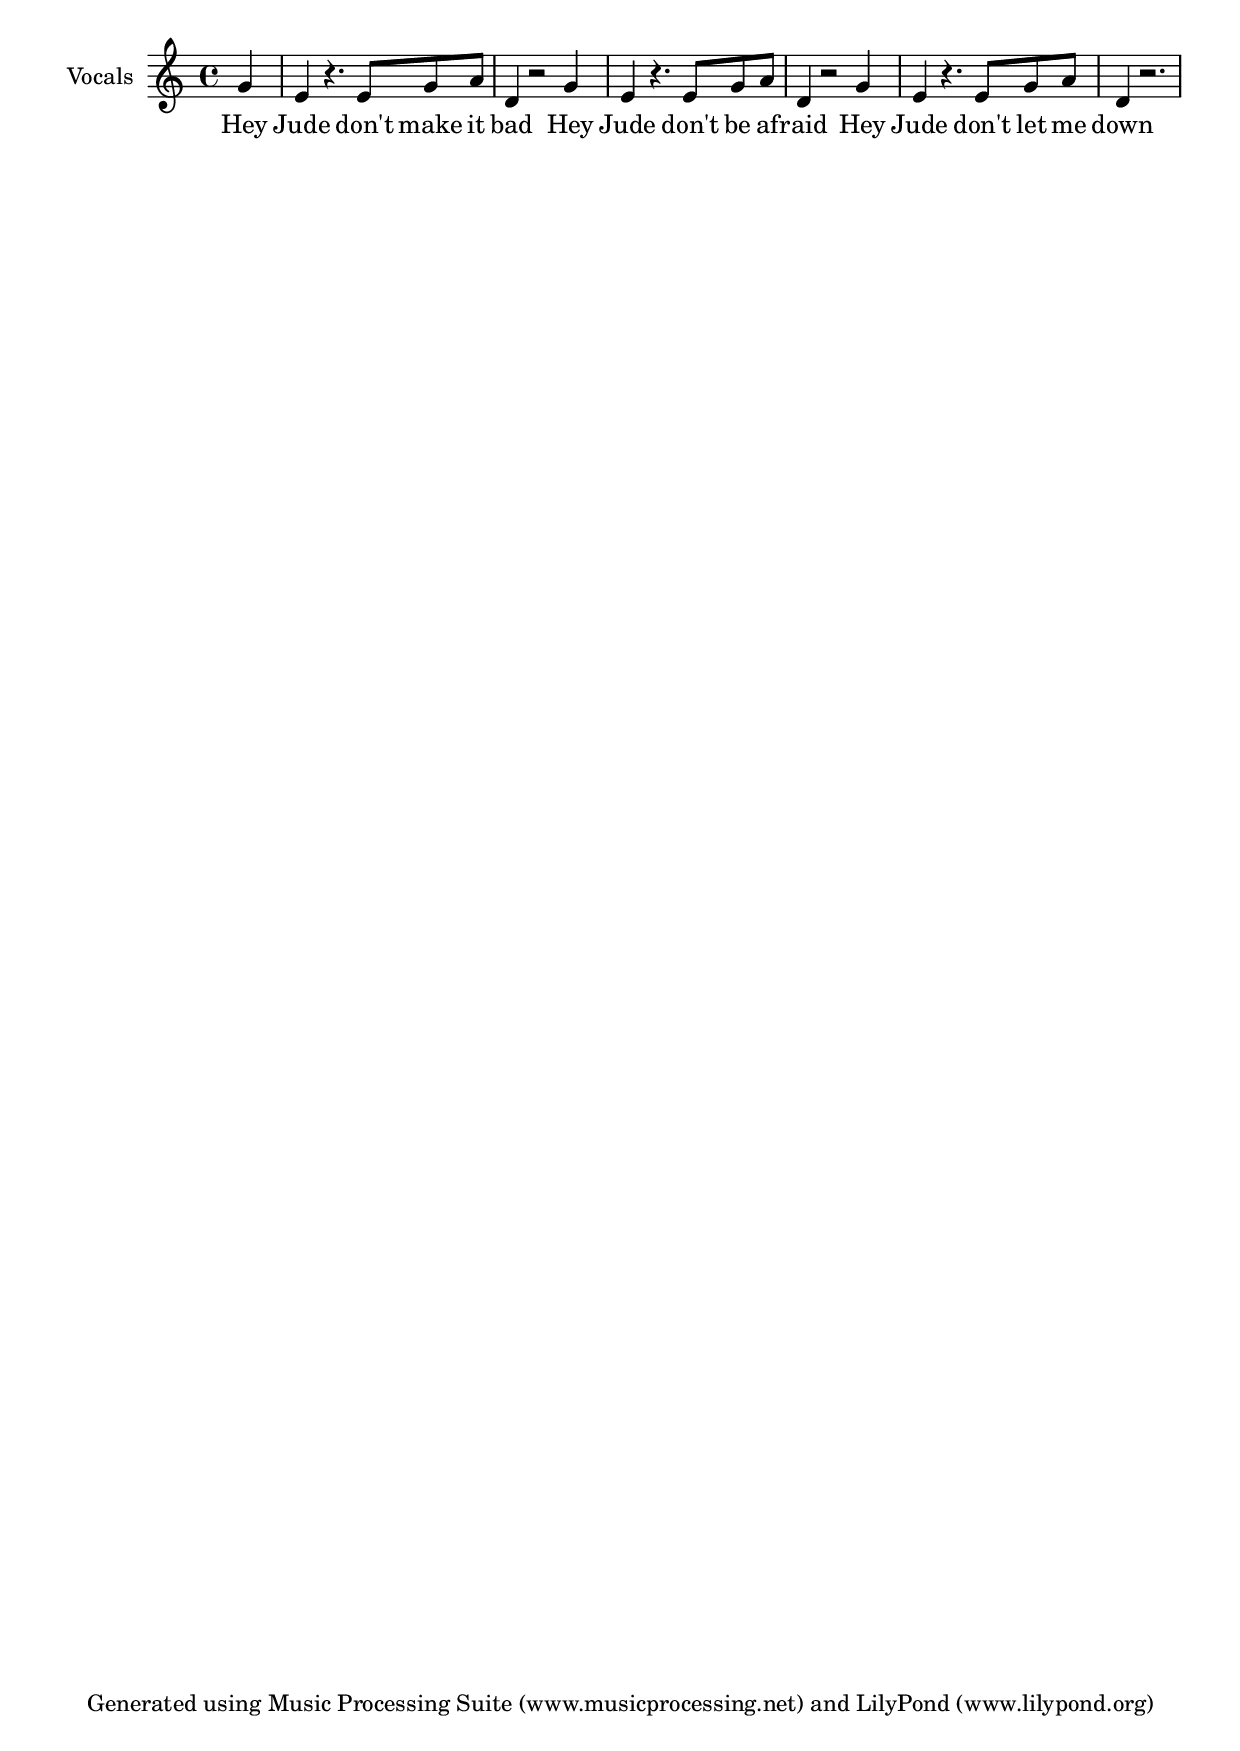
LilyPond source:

% Generated using Music Processing Suite (MPS)
\version "2.12.0"
#(set-default-paper-size "a4")

\header {
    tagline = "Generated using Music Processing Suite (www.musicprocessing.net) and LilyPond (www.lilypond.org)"
}

\score {
    <<
        \new Staff {
            \set Staff.instrumentName = #"Vocals"
            \set Staff.shortInstrumentName = #"Voc."
            \set Staff.midiInstrument = #"voice oohs"
            \clef treble
            \time 4/4
            \key c \major
            \partial 4 g'4 |
            e' r4. e'8 g' a' |
            d'4 r2 g'4 |
            e' r4. e'8 g' a' |
            d'4 r2 g'4 |
            e' r4. e'8 g' a' |
            d'4 r2. 
        }
        \addlyrics {
            Hey Jude don't make it bad Hey Jude don't be af -- raid Hey Jude don't let me down 
        }


    >>

    \midi {
        \context {
            \Score
            tempoWholesPerMinute = #(ly:make-moment 120 4)
        }
    }
    \layout {
    }
}

